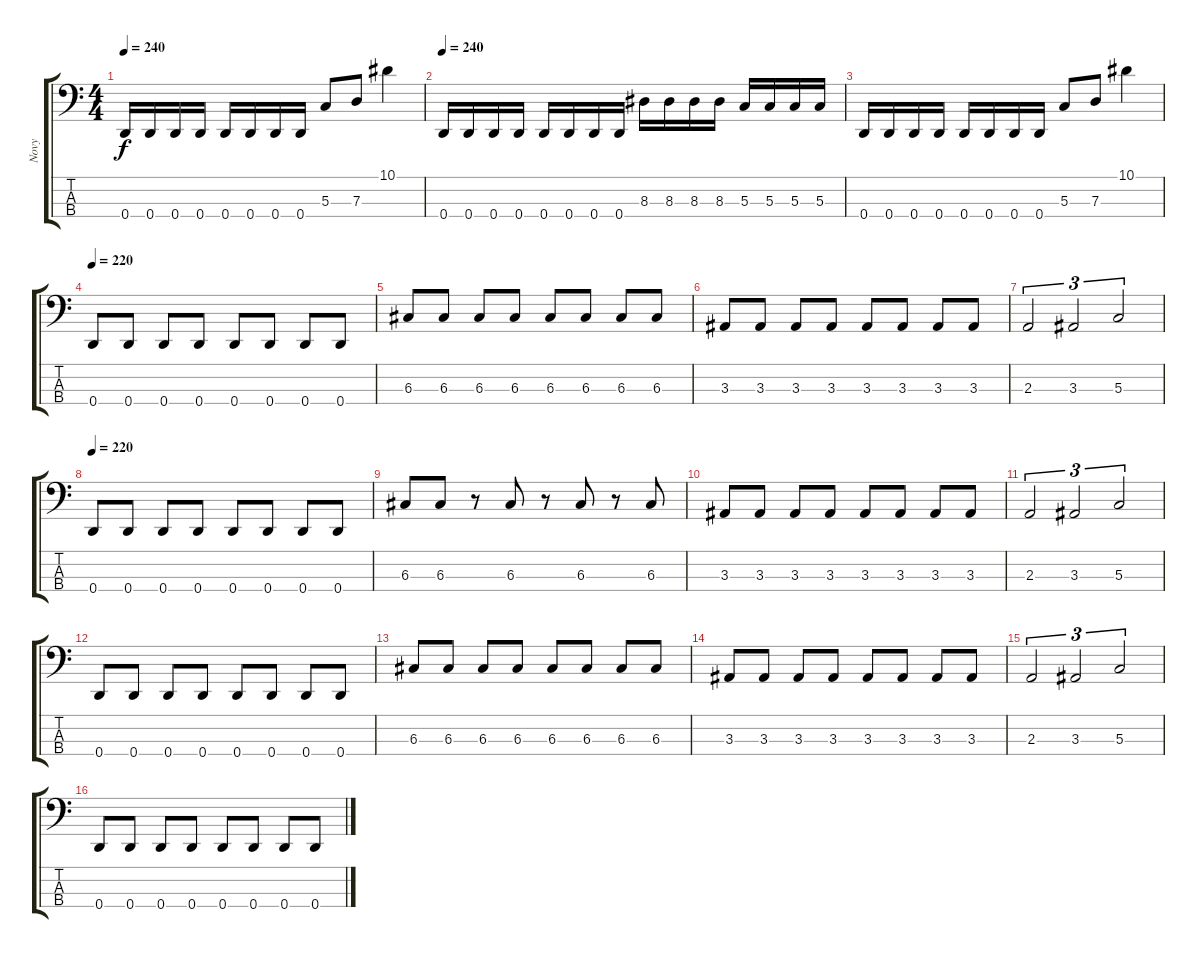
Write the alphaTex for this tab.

\track ("Novy" "Novy") {instrument electricbasspick}
\staff {score tabs}
\tuning (F2 C2 G1 D1) {hide}
\ts (4 4)
\tempo 240
\clef f4
\ks c
0.4.16{dy f} 0.4.16 0.4.16 0.4.16 0.4.16 0.4.16 0.4.16 0.4.16 5.3.8 7.3.8 10.1.4 |
\tempo 240
0.4.16 0.4.16 0.4.16 0.4.16 0.4.16 0.4.16 0.4.16 0.4.16 8.3.16 8.3.16 8.3.16 8.3.16 5.3.16 5.3.16 5.3.16 5.3.16 |
0.4.16 0.4.16 0.4.16 0.4.16 0.4.16 0.4.16 0.4.16 0.4.16 5.3.8 7.3.8 10.1.4 |
\tempo 220
0.4.8 0.4.8 0.4.8 0.4.8 0.4.8 0.4.8 0.4.8 0.4.8 |
6.3.8 6.3.8 6.3.8 6.3.8 6.3.8 6.3.8 6.3.8 6.3.8 |
3.3.8 3.3.8 3.3.8 3.3.8 3.3.8 3.3.8 3.3.8 3.3.8 |
2.3.2{tu (3 2)} 3.3.2{tu (3 2)} 5.3.2{tu (3 2)} |
\tempo 220
0.4.8 0.4.8 0.4.8 0.4.8 0.4.8 0.4.8 0.4.8 0.4.8 |
6.3.8 6.3.8 r.8 6.3.8 r.8 6.3.8 r.8 6.3.8 |
3.3.8 3.3.8 3.3.8 3.3.8 3.3.8 3.3.8 3.3.8 3.3.8 |
2.3.2{tu (3 2)} 3.3.2{tu (3 2)} 5.3.2{tu (3 2)} |
0.4.8 0.4.8 0.4.8 0.4.8 0.4.8 0.4.8 0.4.8 0.4.8 |
6.3.8 6.3.8 6.3.8 6.3.8 6.3.8 6.3.8 6.3.8 6.3.8 |
3.3.8 3.3.8 3.3.8 3.3.8 3.3.8 3.3.8 3.3.8 3.3.8 |
2.3.2{tu (3 2)} 3.3.2{tu (3 2)} 5.3.2{tu (3 2)} |
0.4.8 0.4.8 0.4.8 0.4.8 0.4.8 0.4.8 0.4.8 0.4.8
